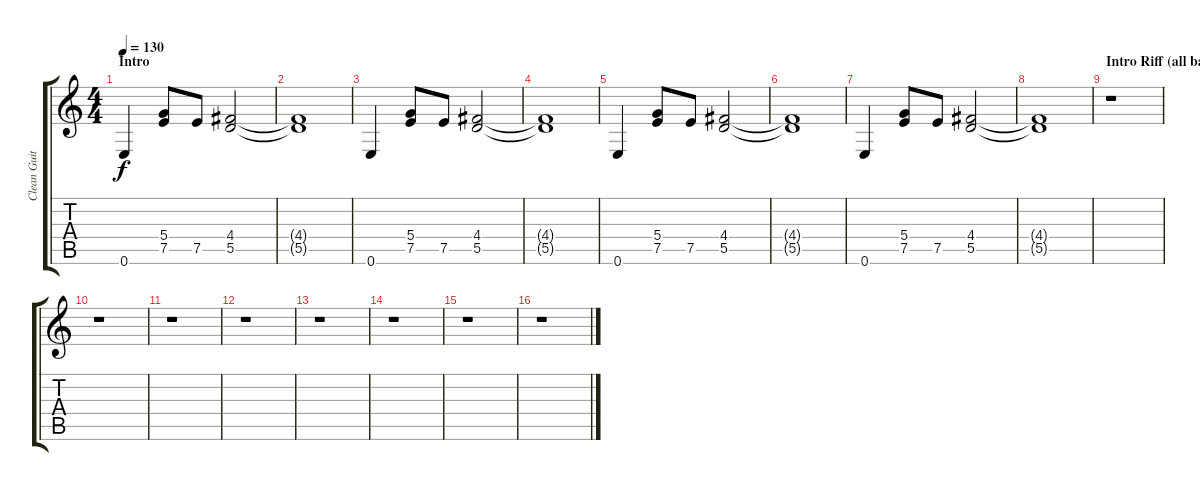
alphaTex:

\track ("Clean Guitar" "Clean Guit") {instrument acousticguitarsteel}
\staff {score tabs}
\tuning (E4 B3 G3 D3 A2 E2) {hide}
\ts (4 4)
\section ("" "Intro")
\tempo 130
\clef g2
\ks c
0.6.4{dy f instrument acousticguitarsteel} (5.4 7.5).8 7.5.8 (4.4 5.5).2 |
(4.4{t} 5.5{t}).1 |
0.6.4 (5.4 7.5).8 7.5.8 (4.4 5.5).2 |
(4.4{t} 5.5{t}).1 |
0.6.4 (5.4 7.5).8 7.5.8 (4.4 5.5).2 |
(4.4{t} 5.5{t}).1 |
0.6.4 (5.4 7.5).8 7.5.8 (4.4 5.5).2 |
(4.4{t} 5.5{t}).1 |
\section ("" "Intro Riff (all band)")
r.1 |
r.1 |
r.1 |
r.1 |
r.1 |
r.1 |
r.1 |
r.1
